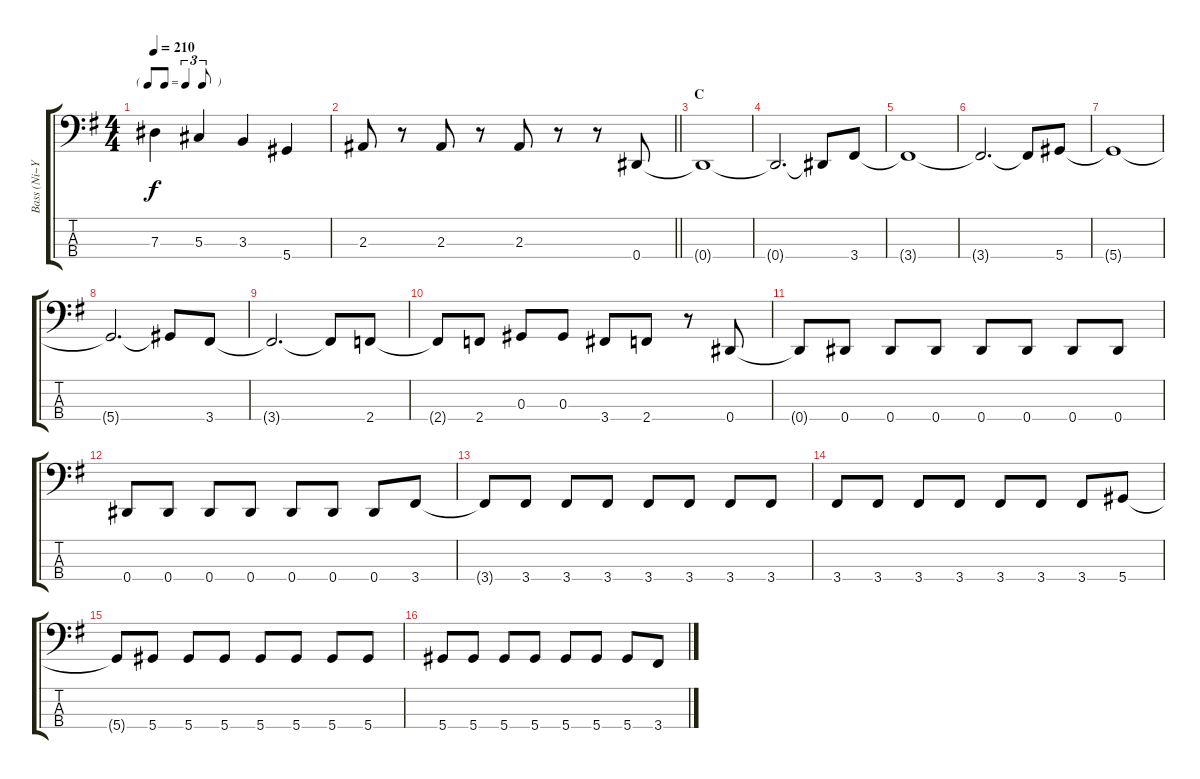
\track ("Bass (Ni~Ya)" "Bass (Ni~Y") {instrument electricbasspick}
\staff {score tabs}
\tuning (Gb2 Db2 Ab1 Eb1) {hide}
\ts (4 4)
\tf triplet8th
\tempo 210
\clef f4
\ks g
7.3.4{dy f} 5.3.4 3.3.4 5.4.4 |
\barLineRight lightlight
2.3.8 r.8 2.3.8 r.8 2.3.8 r.8 r.8 0.4.8 |
\section ("" "C")
0.4{t}.1 |
0.4{t}.2{d} 0.4{t}.8 3.4.8 |
3.4{t}.1 |
3.4{t}.2{d} 3.4{t}.8 5.4.8 |
5.4{t}.1 |
5.4{t}.2{d} 5.4{t}.8 3.4.8 |
3.4{t}.2{d} 3.4{t}.8 2.4.8 |
2.4{t}.8 2.4.8 0.3.8 0.3.8 3.4.8 2.4.8 r.8 0.4.8 |
0.4{t}.8 0.4.8 0.4.8 0.4.8 0.4.8 0.4.8 0.4.8 0.4.8 |
0.4.8 0.4.8 0.4.8 0.4.8 0.4.8 0.4.8 0.4.8 3.4.8 |
3.4{t}.8 3.4.8 3.4.8 3.4.8 3.4.8 3.4.8 3.4.8 3.4.8 |
3.4.8 3.4.8 3.4.8 3.4.8 3.4.8 3.4.8 3.4.8 5.4.8 |
5.4{t}.8 5.4.8 5.4.8 5.4.8 5.4.8 5.4.8 5.4.8 5.4.8 |
5.4.8 5.4.8 5.4.8 5.4.8 5.4.8 5.4.8 5.4.8 3.4.8
